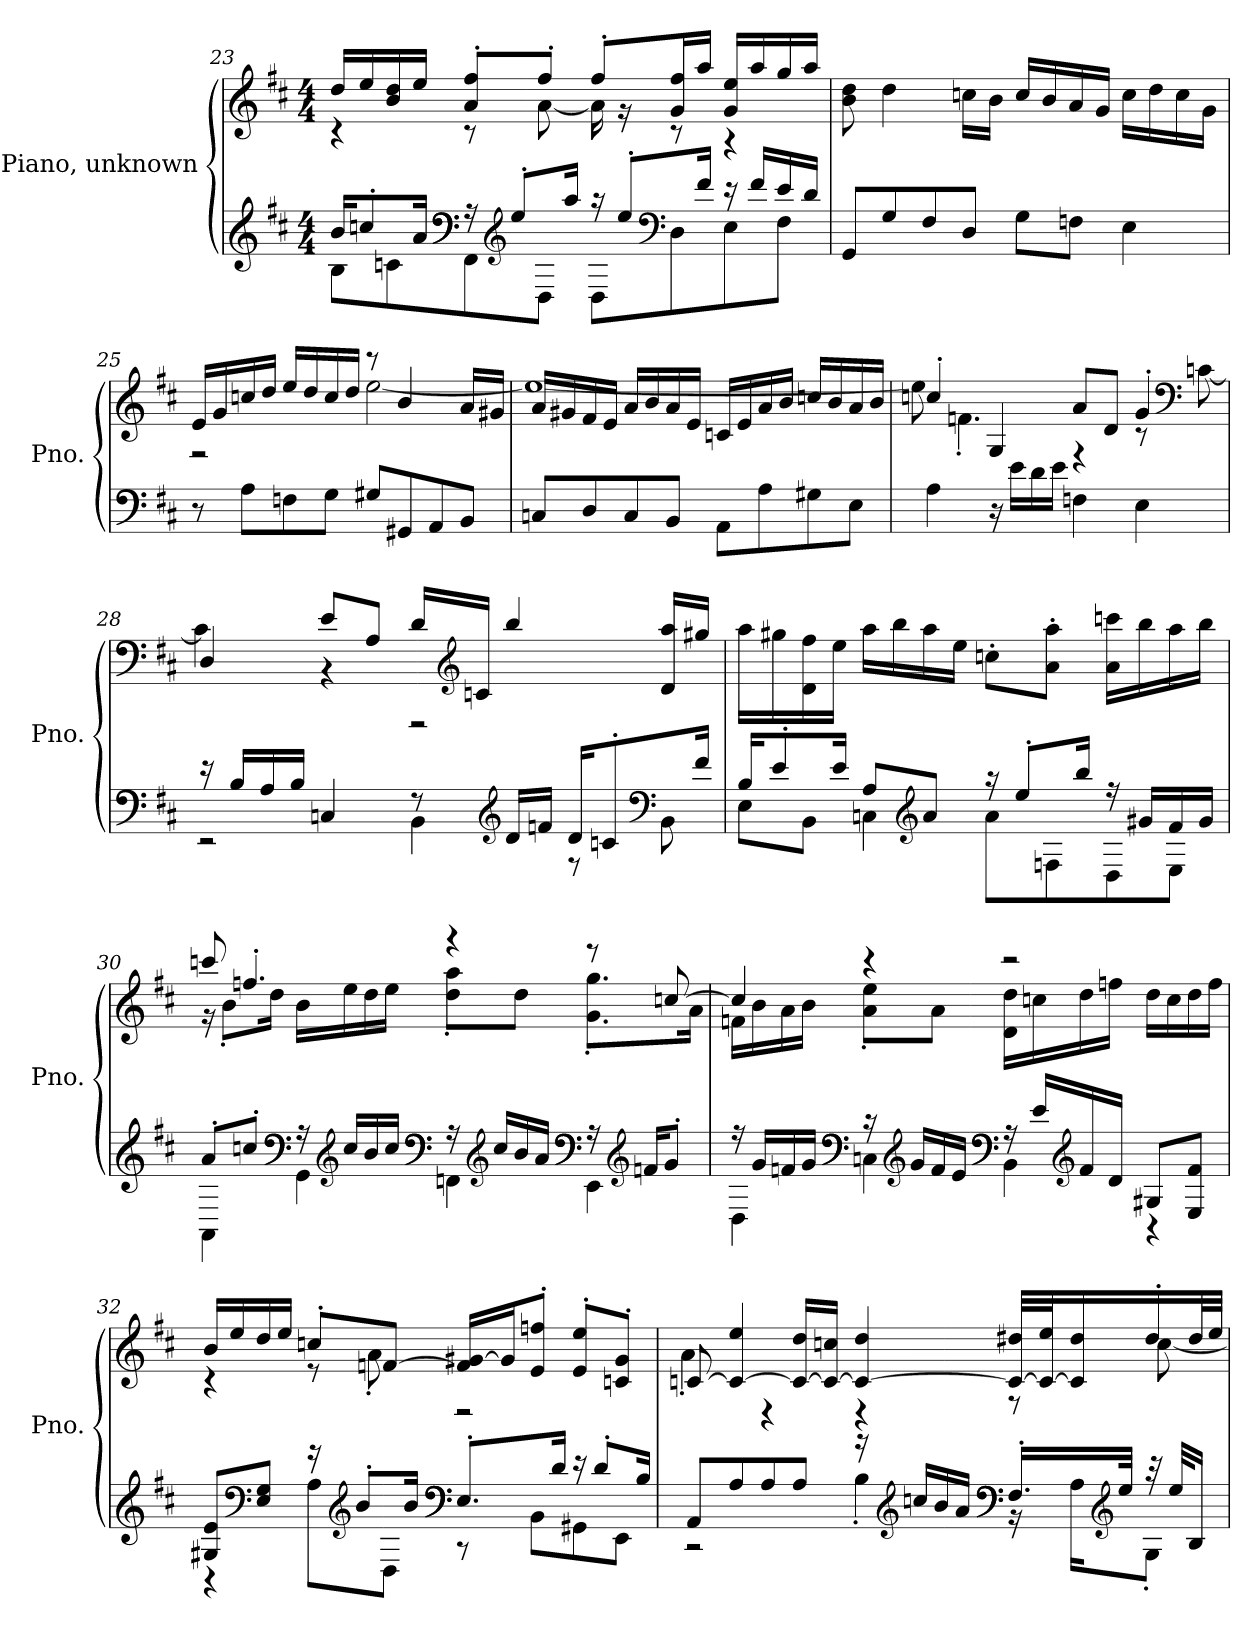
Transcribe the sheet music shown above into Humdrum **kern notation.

**kern	**kern
*part1	*part1
*staff2	*staff1
*I"Piano, unknown	*
*I'Pno.	*
!!LO:LB:g=z
*clefG2	*clefG2
*k[f#c#]	*k[f#c#]
*M4/4	*M4/4
=23	=23
*^	*^
16b/KL	8B\L	16dd/LL	4r
8ccn'/	.	16ee/	.
.	8cn\	16b/ 16dd/	.
16a/Jk	.	16ee/JJ	.
*clefF4	*	*	*
16r	8FF#\	8a/' 8ff#/'L	8r
*clefG2	*	*	*
8ee'/L	.	.	.
.	8D\J	8ff#'/J	[8a\
16aa/Jk	.	.	.
16r	8D\L	8ff#'/L	16a\]
8ee'/L	.	.	16r
*clefF4	*	*	*
.	8D\	16g/ 16ff#/L	8r
16f#/Jk	.	16aa/JJ	.
16r	8E\	16g/ 16ee/LL	4r
16f#/LL	.	16aa/	.
16e/	8F#\J	16gg/	.
16d/JJ	.	16aa/JJ	.
*v	*v	*	*
*	*v	*v
=24	=24
8GG/L	8b\ 8dd\
8G/	4dd\
8F#/	.
8D/J	16ccn\LL
.	16b\JJ
8G\L	16cc/LL
.	16b/
8Fn\J	16a/
.	16g/JJ
4E\	16cc\LL
.	16dd\
.	16cc\
.	16g\JJ
!!LO:LB:g=z
=25	=25
*	*^
8r	16e/LL	2r
.	16g/	.
8A\L	16ccn/	.
.	16dd/JJ	.
8Fn\	16ee/LL	.
.	16dd/	.
8G\J	16cc/	.
.	16dd/JJ	.
8G#X/L	8r	[2ee\
8GG#X/	4b/	.
8AA/	.	.
8BB/J	16a/LL	.
.	16g#X/JJ	.
=26	=26	=26
8Cn/L	16a/LL	1ee_
.	16g#X/	.
8D/	16f#/	.
.	16e/JJ	.
8C/	16a/LL	.
.	16b/	.
8BB/J	16a/	.
.	16e/JJ	.
8AA\L	16cn/LL	.
.	16e/	.
8A\	16a/	.
.	16b/JJ	.
8G#X\	16ccn/LL	.
.	16b/	.
8E\J	16a/	.
.	16b/JJ	.
!!LO:LB:g=z	!!
=27	=27	=27
4A\	4ccn'/	8ee\]
.	.	4.fn'\
16r	4G/	.
16e\LL	.	.
16d\	.	.
16e\JJ	.	.
4Fn\	8a/L	4r
.	8d/J	.
4E\	4g'/	8r
*	*clefF4	*
.	.	[8cn\
=28	=28	=28
*^	*	*
16r	2r	4D/	4c\]
16B/LL	.	.	.
16A/	.	.	.
16B/JJ	.	.	.
4Cn/	.	8e/L	4r
.	.	8A/J	.
8r	4BB\	16d/LL	2r
*	*	*clefG2	*
.	.	16cn/JJ	.
*clefG2	*	*	*
16d/LL	.	4bb/	.
16fn/JJ	.	.	.
16d/KL	8r	.	.
8cn'/	.	.	.
*clefF4	*	*	*
.	8BB\	16d/ 16aa/LL	.
16f/Jk	.	16gg#X/JJ	.
*	*	*v	*v
!!LO:LB:g=z
=29	=29	=29
16B/KL	8E\L	16aa\LL
8e'/	.	16gg#X\
.	8BB\J	16d\ 16ff#\
16e/Jk	.	16ee\JJ
8A/L	4Cn\	16aa\LL
.	.	16bb\
*clefG2	*	*
8a/J	.	16aa\
.	.	16ee\JJ
16r	8a\L	8ccn'\L
8ee'/L	.	.
.	8Fn\	8a\' 8aa\'J
16bb/Jk	.	.
16r	8D\	16a\ 16cccn\LL
16g#X/LL	.	16bb\
16f#/	8E\J	16aa\
16g#/JJ	.	16bb\JJ
!!LO:PB:g=z
=30	=30	=30
*	*	*^
8a'/L	4AA\	8cccn/	16r
.	.	.	8b'\L
8ccn'/J	.	4.ffn'/	.
.	.	.	16dd\Jk
*clefF4	*	*	*
16r	4GG\	.	16b\LL
*clefG2	*	*	*
16cc/LL	.	.	16ee\
16b/	.	.	16dd\
16cc/JJ	.	.	16ee\JJ
*clefF4	*	*	*
16r	4FFn\	4r	8dd\' 8aa\'L
*clefG2	*	*	*
16cc/LL	.	.	.
16b/	.	.	8dd\J
16a/JJ	.	.	.
*clefF4	*	*	*
16r	4EE\	8r	8.g\' 8.gg\'L
*clefG2	*	*	*
16fn/KL	.	.	.
8g'/J	.	[8ccn/	.
.	.	.	16a\Jk
!!LO:LB:g=z	!!
=31	=31	=31	=31
16r	4D\	4cc/]	16fn\LL
16g/LL	.	.	16b\
16fn/	.	.	16a\
16g/JJ	.	.	16b\JJ
*clefF4	*	*	*
16r	4Cn\	4r	8a\' 8ee\'L
*clefG2	*	*	*
16g/LL	.	.	.
16f/	.	.	8a\J
16e/JJ	.	.	.
*clefF4	*	*	*
16r	4BB\	2r	16d\ 16dd\LL
16e/LL	.	.	16ccn\
*clefG2	*	*	*
16f/	.	.	16dd\
16d/JJ	.	.	16ffn\JJ
8G#X/L	4r	.	16dd\LL
.	.	.	16cc\
8E/ 8f/J	.	.	16dd\
.	.	.	16ff\JJ
!!LO:LB:g=z	!!
=32	=32	=32	=32
8G#X/ 8e/L	4r	16b/LL	4r
.	.	16ee/	.
*clefF4	*	*	*
8E/ 8G#/J	.	16dd/	.
.	.	16ee/JJ	.
16r	8A\L	8ccn'/L	8r
*clefG2	*	*	*
8b'/L	.	.	.
.	8D\J	[8fn/J	8a'\
16b/Jk	.	.	.
*clefF4	*	*	*
8.E'/L	8r	16f/] [16g#X/LL	2r
.	.	16g#/J]	.
.	8BB\L	8e/' 8ffn/'J	.
16d/Jk	.	.	.
16r	8GG#X\	8e/' 8ee/'L	.
8d'/L	.	.	.
.	8EE\J	8cn/' 8g#/'J	.
16B/Jk	.	.	.
!!LO:LB:g=z	!!
=33	=33	=33	=33
8AA/L	2r	[8cn/	4a'\
8A/	.	4c/_ 4ee/	.
8A/	.	.	4r
8A/J	.	16c/_ 16dd/LL	.
.	.	16c/_ 16ccn/JJ	.
16r	4B'\	4c/_ 4dd/	4r
*clefG2	*	*	*
16ccn/LL	.	.	.
16b/	.	.	.
16a/JJ	.	.	.
*clefF4	*	*	*
16.F#'/LL	16r	32c/_ 32dd#X/LLL	8r
.	.	32c/_ 32ee/J	.
.	16A\KL	16c/] 16dd#/	.
*clefG2	*	*	*
32ee/JJk	.	.	.
32r	8G'\J	16dd#'/	[8cc\
32ee/KLL	.	.	.
16B/JJ	.	32dd#/L	.
.	.	32ee/JJJ	.
*v	*v	*	*
*	*v	*v
=	=
*-	*-
